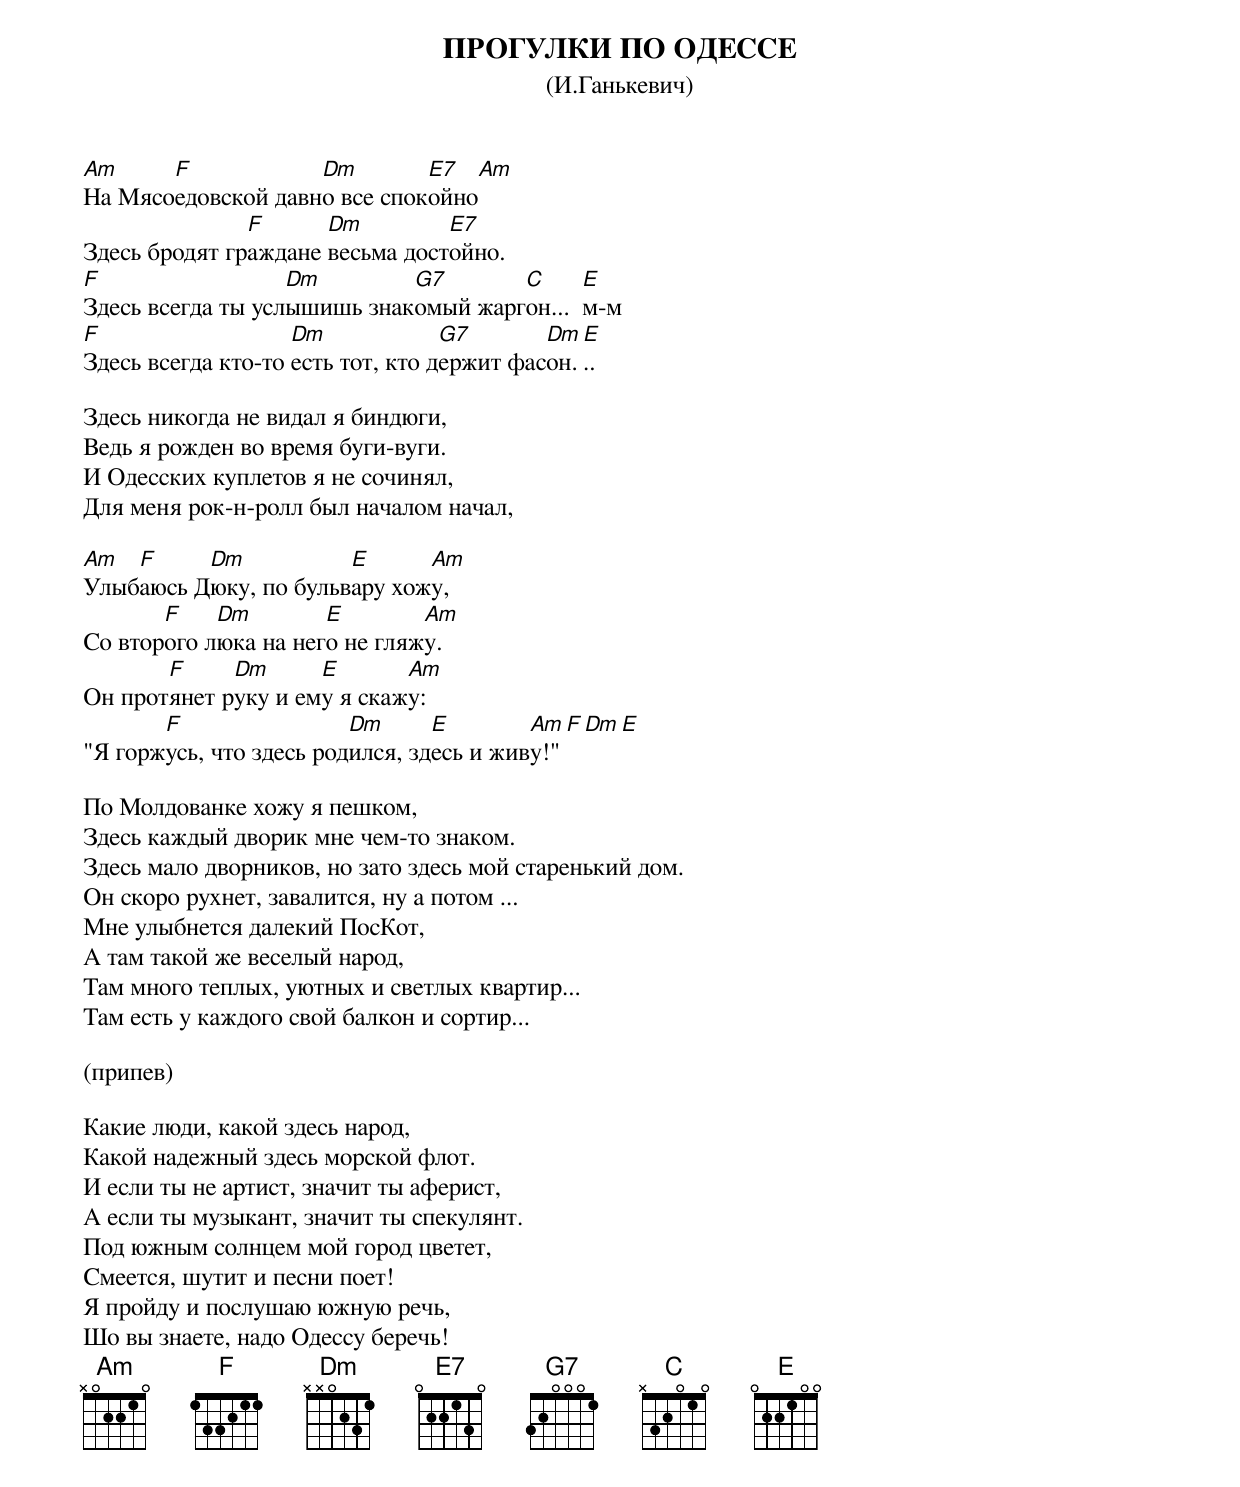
ПРОГУЛКИ ПО ОДЕССЕ
(И.Ганькевич)
Am     F            Dm        E7  Am
На Мясоедовской давно все спокойно
               F      Dm         E7
Здесь бродят граждане весьма достойно.
F                  Dm        G7       C      E
Здесь всегда ты услышишь знакомый жаргон...  м-м
F                   Dm             G7       Dm E
Здесь всегда кто-то есть тот, кто держит фасон...

Здесь никогда не видал я биндюги,
Ведь я рожден во время буги-вуги.
И Одесских куплетов я не сочинял,
Для меня рок-н-ролл был началом начал,

Am  F     Dm           E      Am
Улыбаюсь Дюку, по бульвару хожу,
       F    Dm        E        Am
Со второго люка на него не гляжу.
       F     Dm      E       Am
Он протянет руку и ему я скажу:
       F                 Dm      E        Am F Dm E
"Я горжусь, что здесь родился, здесь и живу!"

По Молдованке хожу я пешком,
Здесь каждый дворик мне чем-то знаком.
Здесь мало дворников, но зато здесь мой старенький дом.
Он скоро рухнет, завалится, ну а потом ...
Мне улыбнется далекий ПосКот,
А там такой же веселый народ,
Там много теплых, уютных и светлых квартир...
Там есть у каждого свой балкон и сортир...

(припев)

Какие люди, какой здесь народ,
Какой надежный здесь морской флот.
И если ты не артист, значит ты аферист,
А если ты музыкант, значит ты спекулянт.
Под южным солнцем мой город цветет,
Смеется, шутит и песни поет!
Я пройду и послушаю южную речь,
Шо вы знаете, надо Одессу беречь!
